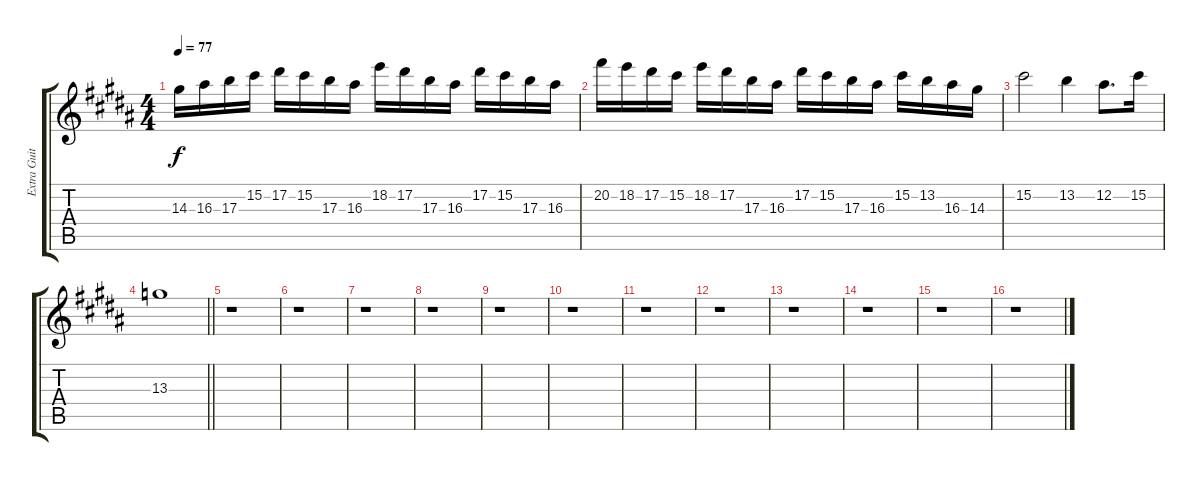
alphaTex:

\track ("Extra Guitar" "Extra Guit") {instrument electricguitarjazz}
\staff {score tabs}
\tuning (Eb4 Bb3 Gb3 Db3 Ab2 Db2) {hide}
\ts (4 4)
\tempo 77
\clef g2
\ks g#minor
14.3.16{dy f} 16.3.16 17.3.16 15.2.16 17.2.16 15.2.16 17.3.16 16.3.16 18.2.16 17.2.16 17.3.16 16.3.16 17.2.16 15.2.16 17.3.16 16.3.16 |
20.2.16 18.2.16 17.2.16 15.2.16 18.2.16 17.2.16 17.3.16 16.3.16 17.2.16 15.2.16 17.3.16 16.3.16 15.2.16 13.2.16 16.3.16 14.3.16 |
15.2.2 13.2.4 12.2.8{d} 15.2.16 |
\barLineRight lightlight
13.3.1 |
r.1 |
r.1 |
r.1 |
r.1 |
r.1 |
r.1 |
r.1 |
r.1 |
r.1 |
r.1 |
r.1 |
r.1
